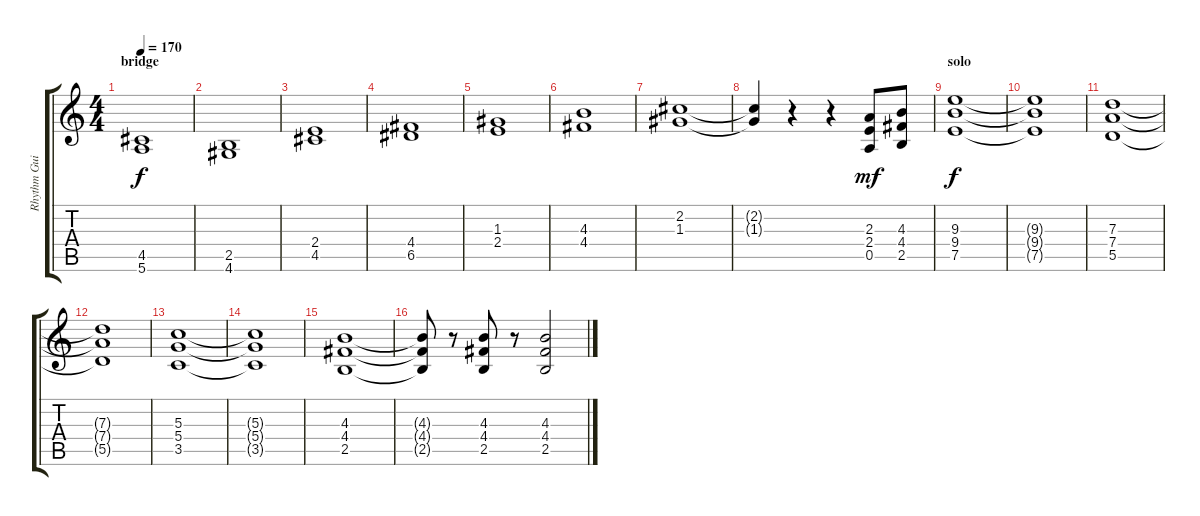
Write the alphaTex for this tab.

\track ("Rhythm Guitar 1" "Rhythm Gui") {instrument distortionguitar}
\staff {score tabs}
\tuning (E4 B3 G3 D3 A2 E2) {hide}
\ts (4 4)
\section ("" "bridge")
\tempo 170
\clef g2
\ks c
(4.5 5.6).1{dy f} |
(2.5 4.6).1 |
(2.4 4.5).1 |
(4.4 6.5).1 |
(1.3 2.4).1 |
(4.3 4.4).1 |
(2.2 1.3).1 |
(2.2{t} 1.3{t}).4 r.4 r.4 (2.3 2.4 0.5).8{dy mf} (4.3 4.4 2.5).8 |
\section ("" "solo")
(9.3 9.4 7.5).1{dy f} |
(9.3{t} 9.4{t} 7.5{t}).1 |
(7.3 7.4 5.5).1 |
(7.3{t} 7.4{t} 5.5{t}).1 |
(5.3 5.4 3.5).1 |
(5.3{t} 5.4{t} 3.5{t}).1 |
(4.3 4.4 2.5).1 |
(4.3{t} 4.4{t} 2.5{t}).8 r.8 (4.3 4.4 2.5).8 r.8 (4.3 4.4 2.5).2
